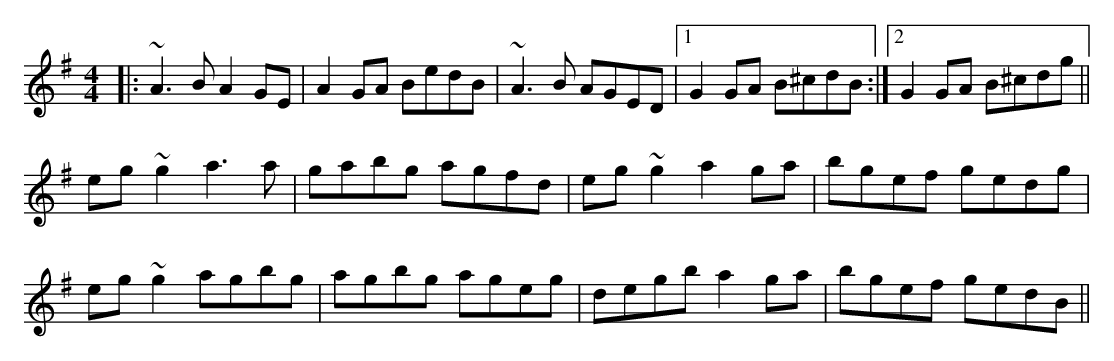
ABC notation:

X:1
M:4/4
K:Ador
|:~A3B A2GE|A2GA BedB|~A3B AGED|1 G2GA B^cdB:|2 G2GA B^cdg||
eg~g2 a3a|gabg agfd|eg~g2 a2ga|bgef gedg|
eg~g2 agbg|agbg ageg|degb a2ga|bgef gedB||
